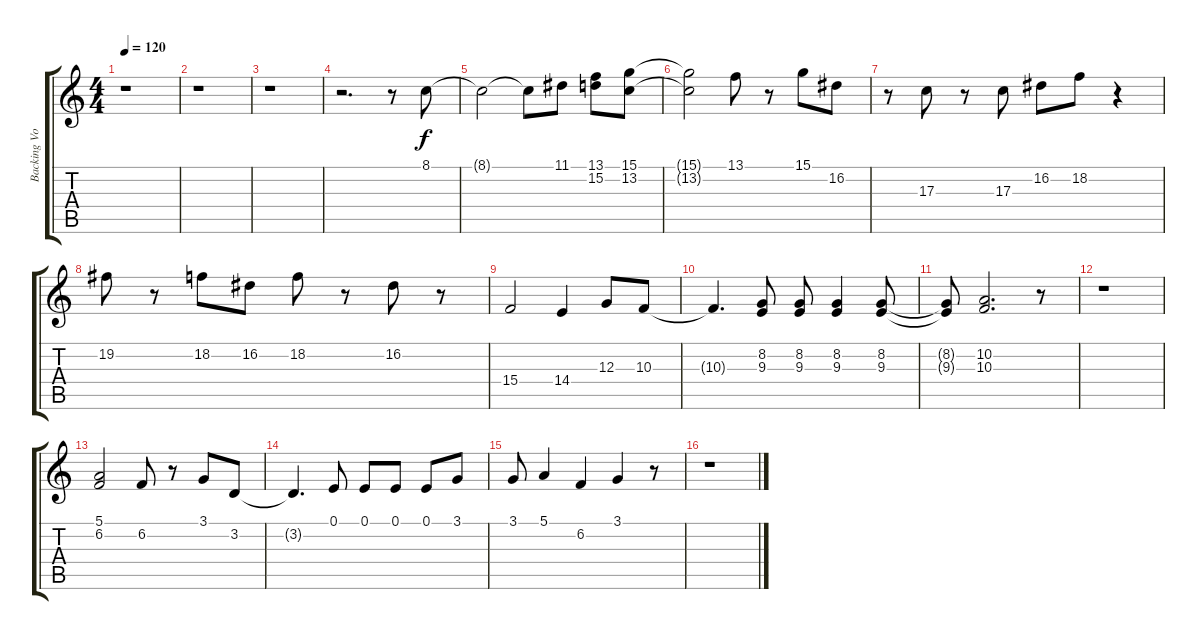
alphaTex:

\track ("Backing Vox" "Backing Vo") {instrument voiceoohs}
\staff {score tabs}
\tuning (E4 B3 G3 D3 A2 E2) {hide}
\ts (4 4)
\tempo 120
\clef g2
\ks c
r.1{dy f} |
r.1 |
r.1 |
r.2{d} r.8 8.1.8 |
8.1{t}.2 8.1{t}.8 11.1.8 (13.1 15.2).8 (15.1 13.2).8 |
(15.1{t} 13.2{t}).2 13.1.8 r.8 15.1.8 16.2.8 |
r.8 17.3.8 r.8 17.3.8 16.2.8 18.2.8 r.4 |
19.2.8 r.8 18.2.8 16.2.8 18.2.8 r.8 16.2.8 r.8 |
15.4.2 14.4.4 12.3.8 10.3.8 |
10.3{t}.4{d} (8.2 9.3).8 (8.2 9.3).8 (8.2 9.3).4 (8.2 9.3).8 |
(8.2{t} 9.3{t}).8 (10.2 10.3).2{d} r.8 |
r.1 |
(5.1 6.2).2 6.2.8 r.8 3.1.8 3.2.8 |
3.2{t}.4{d} 0.1.8 0.1.8 0.1.8 0.1.8 3.1.8 |
3.1.8 5.1.4 6.2.4 3.1.4 r.8 |
r.1
